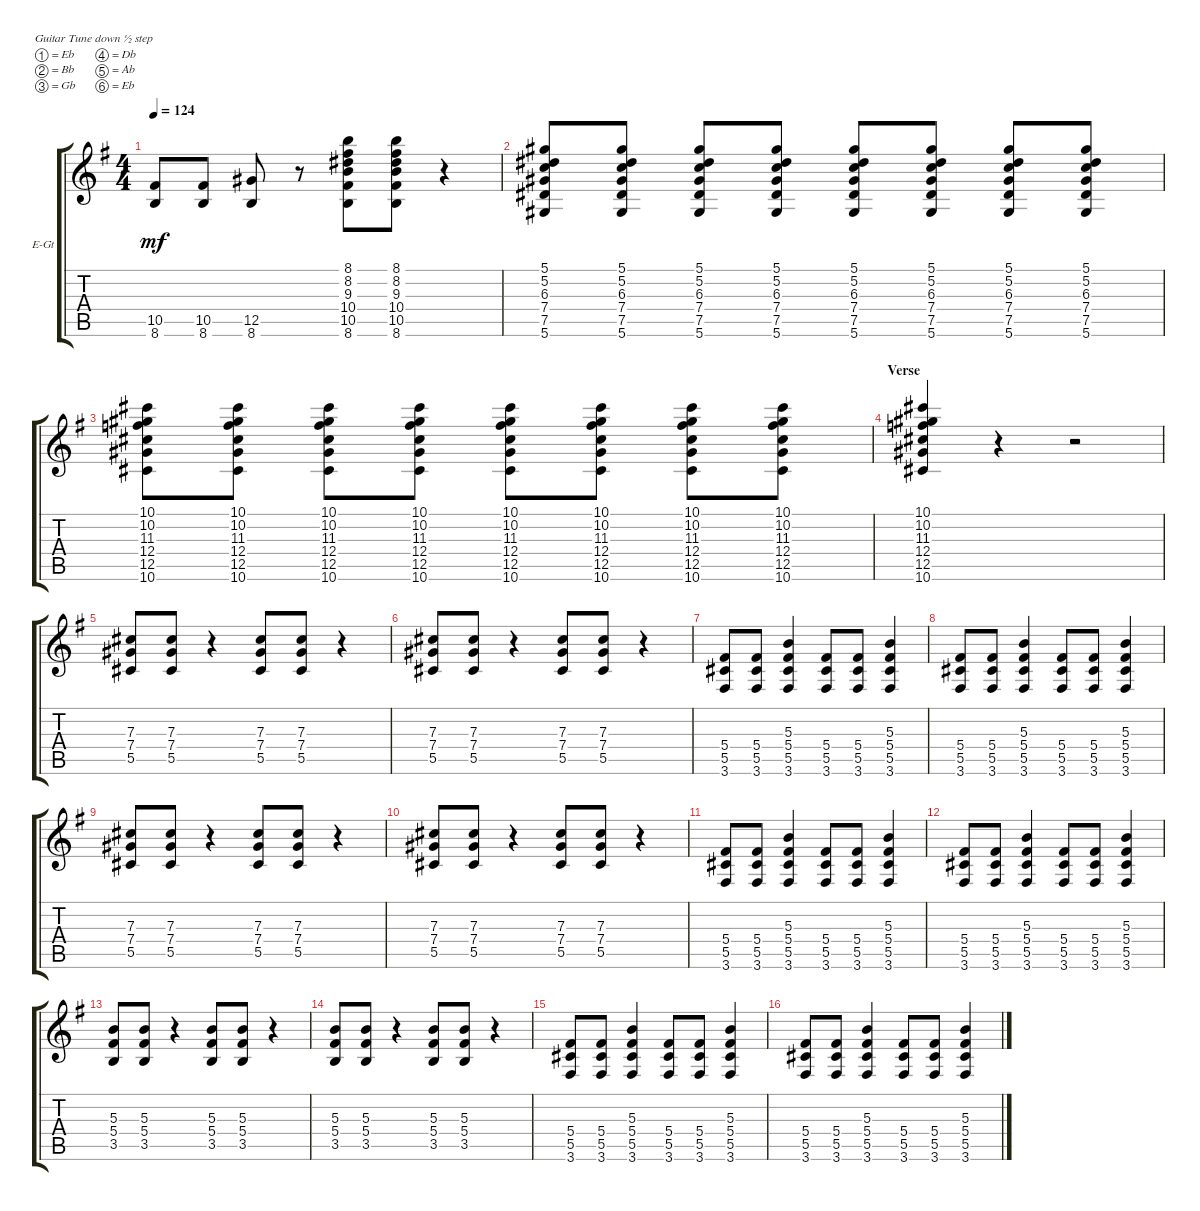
\defaultSystemsLayout 4
\bracketExtendMode groupsimilarinstruments
\firstSystemTrackNameOrientation horizontal
\otherSystemsTrackNameOrientation horizontal
\track ("PAUL STANLEY" "E-Gt") {instrument distortionguitar}
\staff {score tabs}
\tuning (Eb4 Bb3 Gb3 Db3 Ab2 Eb2)
\ts (4 4)
\tempo 124
\clef g2
\ks g
(8.6 10.5).8{dy mf} (10.5 8.6).8 (8.6 12.5).8 r.8 (8.6 10.5 10.4 9.3 8.2 8.1).8 (8.1 8.2 9.3 10.4 10.5 8.6).8 r.4 |
(5.1 5.2 6.3 7.4 7.5 5.6).8 (5.1 5.2 6.3 7.4 7.5 5.6).8 (5.1 5.2 6.3 7.4 7.5 5.6).8 (5.1 5.2 6.3 7.4 7.5 5.6).8 (5.1 5.2 6.3 7.4 7.5 5.6).8 (5.1 5.2 6.3 7.4 7.5 5.6).8 (5.1 5.2 6.3 7.4 7.5 5.6).8 (5.1 5.2 6.3 7.4 7.5 5.6).8 |
(10.6 12.5 12.4 11.3 10.2 10.1).8 (10.6 12.5 12.4 11.3 10.2 10.1).8 (10.6 12.5 12.4 11.3 10.2 10.1).8 (10.6 12.5 12.4 11.3 10.2 10.1).8 (10.6 12.5 12.4 11.3 10.2 10.1).8 (10.6 12.5 12.4 11.3 10.2 10.1).8 (10.6 12.5 12.4 11.3 10.2 10.1).8 (10.6 12.5 12.4 11.3 10.2 10.1).8 |
\section ("" "Verse")
(12.5 12.4 11.3 10.6 10.2 10.1).4{beam invert} r.4 r.2 |
(5.5 7.4 7.3).8 (7.3 7.4 5.5).8 r.4 (5.5 7.4 7.3).8 (7.3 7.4 5.5).8 r.4 |
(5.5 7.4 7.3).8 (7.3 7.4 5.5).8 r.4 (5.5 7.4 7.3).8 (7.3 7.4 5.5).8 r.4 |
(3.6 5.5 5.4).8 (5.4 5.5 3.6).8 (3.6 5.5 5.4 5.3).4 (5.4 5.5 3.6).8 (3.6 5.5 5.4).8 (5.3 5.4 5.5 3.6).4 |
(3.6 5.5 5.4).8 (5.4 5.5 3.6).8 (3.6 5.5 5.4 5.3).4 (5.4 5.5 3.6).8 (3.6 5.5 5.4).8 (5.3 5.4 5.5 3.6).4 |
(5.5 7.4 7.3).8 (7.3 7.4 5.5).8 r.4 (5.5 7.4 7.3).8 (7.3 7.4 5.5).8 r.4 |
(5.5 7.4 7.3).8 (7.3 7.4 5.5).8 r.4 (5.5 7.4 7.3).8 (7.3 7.4 5.5).8 r.4 |
(3.6 5.5 5.4).8 (5.4 5.5 3.6).8 (3.6 5.5 5.4 5.3).4 (5.4 5.5 3.6).8 (3.6 5.5 5.4).8 (5.3 5.4 5.5 3.6).4 |
(3.6 5.5 5.4).8 (5.4 5.5 3.6).8 (3.6 5.5 5.4 5.3).4 (5.4 5.5 3.6).8 (3.6 5.5 5.4).8 (5.3 5.4 5.5 3.6).4 |
(3.5 5.4 5.3).8 (5.3 5.4 3.5).8 r.4 (3.5 5.4 5.3).8 (5.3 5.4 3.5).8 r.4 |
(3.5 5.4 5.3).8 (5.3 5.4 3.5).8 r.4 (3.5 5.4 5.3).8 (5.3 5.4 3.5).8 r.4 |
(3.6 5.5 5.4).8 (5.4 5.5 3.6).8 (3.6 5.5 5.4 5.3).4 (5.4 5.5 3.6).8 (3.6 5.5 5.4).8 (5.3 5.4 5.5 3.6).4 |
(3.6 5.5 5.4).8 (5.4 5.5 3.6).8 (3.6 5.5 5.4 5.3).4 (5.4 5.5 3.6).8 (3.6 5.5 5.4).8 (5.3 5.4 5.5 3.6).4
